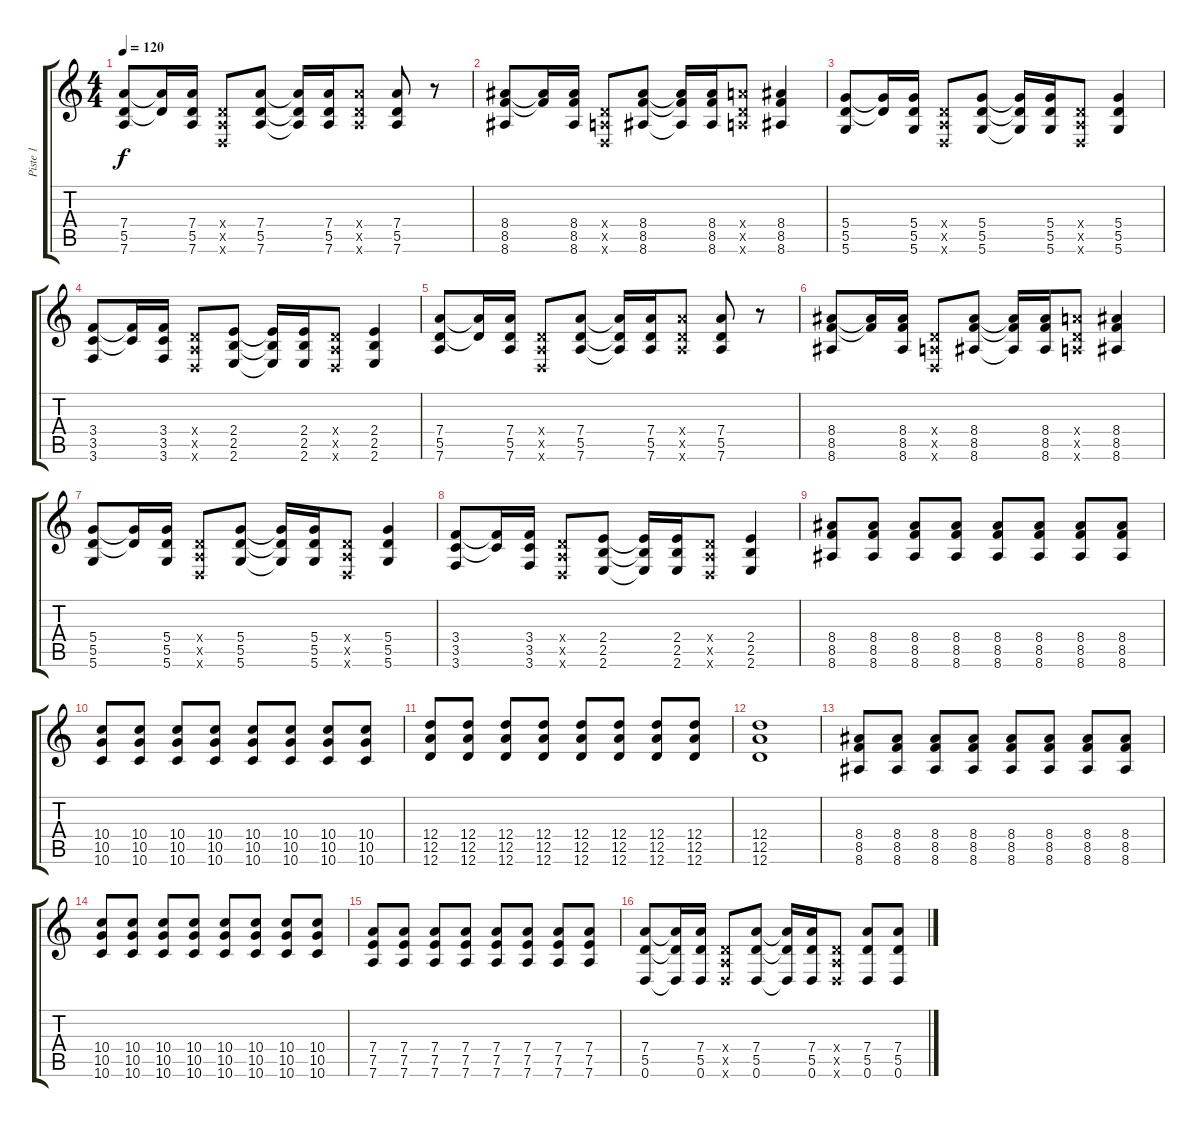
\track ("Piste 1" "Piste 1") {instrument electricguitarjazz}
\staff {score tabs}
\tuning (E4 B3 G3 D3 A2 D2) {hide}
\ts (4 4)
\tempo 120
\clef g2
\ks c
(7.4 5.5 7.6).8{dy f} (7.4{t} 5.5{t}).16 (7.4 5.5 7.6).16 (0.4{x} 0.5{x} 0.6{x}).8 (7.4 5.5 7.6).8 (7.4{t} 5.5{t} 7.6{t}).16 (7.4 5.5 7.6).16 (7.4{x} 5.5{x} 7.6{x}).8 (7.4 5.5 7.6).8 r.8 |
(8.4 8.5 8.6).8 (8.4{t} 8.5{t}).16 (8.4 8.5 8.6).16 (0.4{x} 0.5{x} 0.6{x}).8 (8.4 8.5 8.6).8 (8.4{t} 8.5{t} 8.6{t}).16 (8.4 8.5 8.6).16 (7.4{x} 5.5{x} 7.6{x}).8 (8.4 8.5 8.6).4 |
(5.4 5.5 5.6).8 (5.4{t} 5.5{t}).16 (5.4 5.5 5.6).16 (0.4{x} 0.5{x} 0.6{x}).8 (5.4 5.5 5.6).8 (5.4{t} 5.5{t} 5.6{t}).16 (5.4 5.5 5.6).16 (0.4{x} 0.5{x} 0.6{x}).8 (5.4 5.5 5.6).4 |
(3.4 3.5 3.6).8 (3.4{t} 3.5{t}).16 (3.4 3.5 3.6).16 (0.4{x} 0.5{x} 0.6{x}).8 (2.4 2.5 2.6).8 (2.4{t} 2.5{t} 2.6{t}).16 (2.4 2.5 2.6).16 (0.4{x} 0.5{x} 0.6{x}).8 (2.4 2.5 2.6).4 |
(7.4 5.5 7.6).8 (7.4{t} 5.5{t}).16 (7.4 5.5 7.6).16 (0.4{x} 0.5{x} 0.6{x}).8 (7.4 5.5 7.6).8 (7.4{t} 5.5{t} 7.6{t}).16 (7.4 5.5 7.6).16 (7.4{x} 5.5{x} 7.6{x}).8 (7.4 5.5 7.6).8 r.8 |
(8.4 8.5 8.6).8 (8.4{t} 8.5{t}).16 (8.4 8.5 8.6).16 (0.4{x} 0.5{x} 0.6{x}).8 (8.4 8.5 8.6).8 (8.4{t} 8.5{t} 8.6{t}).16 (8.4 8.5 8.6).16 (7.4{x} 5.5{x} 7.6{x}).8 (8.4 8.5 8.6).4 |
(5.4 5.5 5.6).8 (5.4{t} 5.5{t}).16 (5.4 5.5 5.6).16 (0.4{x} 0.5{x} 0.6{x}).8 (5.4 5.5 5.6).8 (5.4{t} 5.5{t} 5.6{t}).16 (5.4 5.5 5.6).16 (0.4{x} 0.5{x} 0.6{x}).8 (5.4 5.5 5.6).4 |
(3.4 3.5 3.6).8 (3.4{t} 3.5{t}).16 (3.4 3.5 3.6).16 (0.4{x} 0.5{x} 0.6{x}).8 (2.4 2.5 2.6).8 (2.4{t} 2.5{t} 2.6{t}).16 (2.4 2.5 2.6).16 (0.4{x} 0.5{x} 0.6{x}).8 (2.4 2.5 2.6).4 |
(8.4 8.5 8.6).8 (8.4 8.5 8.6).8 (8.4 8.5 8.6).8 (8.4 8.5 8.6).8 (8.4 8.5 8.6).8 (8.4 8.5 8.6).8 (8.4 8.5 8.6).8 (8.4 8.5 8.6).8 |
(10.4 10.5 10.6).8 (10.4 10.5 10.6).8 (10.4 10.5 10.6).8 (10.4 10.5 10.6).8 (10.4 10.5 10.6).8 (10.4 10.5 10.6).8 (10.4 10.5 10.6).8 (10.4 10.5 10.6).8 |
(12.4 12.5 12.6).8 (12.4 12.5 12.6).8 (12.4 12.5 12.6).8 (12.4 12.5 12.6).8 (12.4 12.5 12.6).8 (12.4 12.5 12.6).8 (12.4 12.5 12.6).8 (12.4 12.5 12.6).8 |
(12.4 12.5 12.6).1 |
(8.4 8.5 8.6).8 (8.4 8.5 8.6).8 (8.4 8.5 8.6).8 (8.4 8.5 8.6).8 (8.4 8.5 8.6).8 (8.4 8.5 8.6).8 (8.4 8.5 8.6).8 (8.4 8.5 8.6).8 |
(10.4 10.5 10.6).8 (10.4 10.5 10.6).8 (10.4 10.5 10.6).8 (10.4 10.5 10.6).8 (10.4 10.5 10.6).8 (10.4 10.5 10.6).8 (10.4 10.5 10.6).8 (10.4 10.5 10.6).8 |
(7.4 7.5 7.6).8 (7.4 7.5 7.6).8 (7.4 7.5 7.6).8 (7.4 7.5 7.6).8 (7.4 7.5 7.6).8 (7.4 7.5 7.6).8 (7.4 7.5 7.6).8 (7.4 7.5 7.6).8 |
(7.4 5.5 0.6).8 (7.4{t} 5.5{t} 0.6{t}).16 (7.4 5.5 0.6).16 (0.4{x} 0.5{x} 0.6{x}).8 (7.4 5.5 0.6).8 (7.4{t} 5.5{t} 0.6{t}).16 (7.4 5.5 0.6).16 (0.4{x} 0.5{x} 0.6{x}).8 (7.4 5.5 0.6).8 (7.4 5.5 0.6).8
